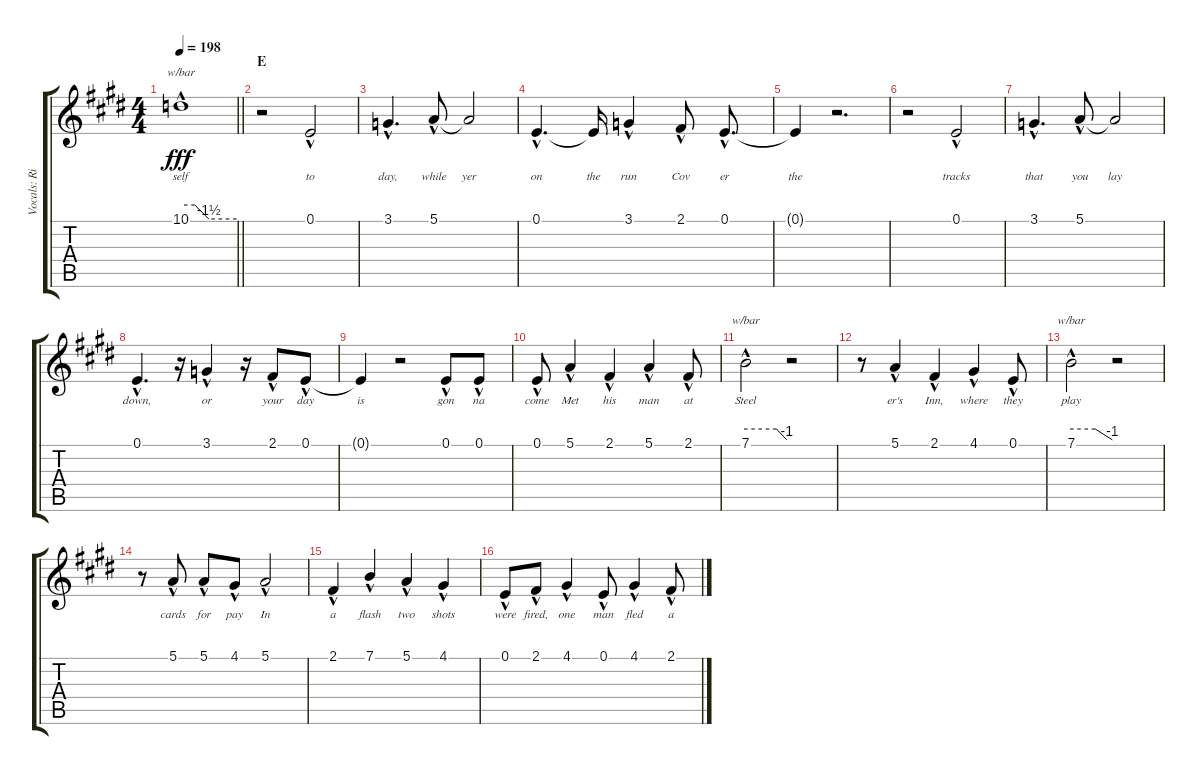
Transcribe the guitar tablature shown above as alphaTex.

\track ("Vocals: Rik" "Vocals: Ri") {instrument lead2sawtooth}
\staff {score tabs}
\tuning (E4 B3 G3 D3 A2 E2) {hide}
\ts (4 4)
\tempo 198
\clef g2
\barLineRight lightlight
\ks e
10.1{hac}.1{tbe (custom default 0 0 15 0 30 -6 60 -6) lyrics (0 "self") lyrics (1 "") lyrics (2 "") lyrics (3 "") lyrics (4 "") dy fff} |
\section ("" "E")
r.2 0.1{hac}.2{lyrics (0 "to") lyrics (1 "") lyrics (2 "") lyrics (3 "") lyrics (4 "")} |
3.1{hac}.4{d lyrics (0 "day,") lyrics (1 "") lyrics (2 "") lyrics (3 "") lyrics (4 "")} 5.1{hac}.8{lyrics (0 "while") lyrics (1 "") lyrics (2 "") lyrics (3 "") lyrics (4 "")} 5.1{t}.2{lyrics (0 "yer") lyrics (1 "") lyrics (2 "") lyrics (3 "") lyrics (4 "")} |
0.1{hac}.4{d lyrics (0 "on") lyrics (1 "") lyrics (2 "") lyrics (3 "") lyrics (4 "")} 0.1{t}.16{lyrics (0 "the") lyrics (1 "") lyrics (2 "") lyrics (3 "") lyrics (4 "")} 3.1{hac}.4{lyrics (0 "run") lyrics (1 "") lyrics (2 "") lyrics (3 "") lyrics (4 "")} 2.1{hac}.8{lyrics (0 "Cov") lyrics (1 "") lyrics (2 "") lyrics (3 "") lyrics (4 "")} 0.1{hac}.8{d lyrics (0 "er") lyrics (1 "") lyrics (2 "") lyrics (3 "") lyrics (4 "")} |
0.1{t}.4{lyrics (0 "the") lyrics (1 "") lyrics (2 "") lyrics (3 "") lyrics (4 "")} r.2{d} |
r.2 0.1{hac}.2{lyrics (0 "tracks") lyrics (1 "") lyrics (2 "") lyrics (3 "") lyrics (4 "")} |
3.1{hac}.4{d lyrics (0 "that") lyrics (1 "") lyrics (2 "") lyrics (3 "") lyrics (4 "")} 5.1{hac}.8{lyrics (0 "you") lyrics (1 "") lyrics (2 "") lyrics (3 "") lyrics (4 "")} 5.1{t}.2{lyrics (0 "lay") lyrics (1 "") lyrics (2 "") lyrics (3 "") lyrics (4 "")} |
0.1{hac}.4{d lyrics (0 "down,") lyrics (1 "") lyrics (2 "") lyrics (3 "") lyrics (4 "")} r.16 3.1{hac}.4{lyrics (0 "or") lyrics (1 "") lyrics (2 "") lyrics (3 "") lyrics (4 "")} r.16 2.1{hac}.8{lyrics (0 "your") lyrics (1 "") lyrics (2 "") lyrics (3 "") lyrics (4 "")} 0.1{hac}.8{lyrics (0 "day") lyrics (1 "") lyrics (2 "") lyrics (3 "") lyrics (4 "")} |
0.1{t}.4{lyrics (0 "is") lyrics (1 "") lyrics (2 "") lyrics (3 "") lyrics (4 "")} r.2 0.1{hac}.8{lyrics (0 "gon") lyrics (1 "") lyrics (2 "") lyrics (3 "") lyrics (4 "")} 0.1{hac}.8{lyrics (0 "na") lyrics (1 "") lyrics (2 "") lyrics (3 "") lyrics (4 "")} |
0.1{hac}.8{lyrics (0 "come") lyrics (1 "") lyrics (2 "") lyrics (3 "") lyrics (4 "")} 5.1{hac}.4{lyrics (0 "Met") lyrics (1 "") lyrics (2 "") lyrics (3 "") lyrics (4 "")} 2.1{hac}.4{lyrics (0 "his") lyrics (1 "") lyrics (2 "") lyrics (3 "") lyrics (4 "")} 5.1{hac}.4{lyrics (0 "man") lyrics (1 "") lyrics (2 "") lyrics (3 "") lyrics (4 "")} 2.1{hac}.8{lyrics (0 "at") lyrics (1 "") lyrics (2 "") lyrics (3 "") lyrics (4 "")} |
7.1{hac}.2{tbe (custom default 0 0 45 0 60 -4) lyrics (0 "Steel") lyrics (1 "") lyrics (2 "") lyrics (3 "") lyrics (4 "")} r.2 |
r.8 5.1{hac}.4{lyrics (0 "er's") lyrics (1 "") lyrics (2 "") lyrics (3 "") lyrics (4 "")} 2.1{hac}.4{lyrics (0 "Inn,") lyrics (1 "") lyrics (2 "") lyrics (3 "") lyrics (4 "")} 4.1{hac}.4{lyrics (0 "where") lyrics (1 "") lyrics (2 "") lyrics (3 "") lyrics (4 "")} 0.1{hac}.8{lyrics (0 "they") lyrics (1 "") lyrics (2 "") lyrics (3 "") lyrics (4 "")} |
7.1{hac}.2{tbe (custom default 0 0 35 0 60 -4) lyrics (0 "play") lyrics (1 "") lyrics (2 "") lyrics (3 "") lyrics (4 "")} r.2 |
r.8 5.1{hac}.8{lyrics (0 "cards") lyrics (1 "") lyrics (2 "") lyrics (3 "") lyrics (4 "")} 5.1{hac}.8{lyrics (0 "for") lyrics (1 "") lyrics (2 "") lyrics (3 "") lyrics (4 "")} 4.1{hac}.8{lyrics (0 "pay") lyrics (1 "") lyrics (2 "") lyrics (3 "") lyrics (4 "")} 5.1{hac}.2{lyrics (0 "In") lyrics (1 "") lyrics (2 "") lyrics (3 "") lyrics (4 "")} |
2.1{hac}.4{lyrics (0 "a") lyrics (1 "") lyrics (2 "") lyrics (3 "") lyrics (4 "")} 7.1{hac}.4{lyrics (0 "flash") lyrics (1 "") lyrics (2 "") lyrics (3 "") lyrics (4 "") beam merge} 5.1{hac}.4{lyrics (0 "two") lyrics (1 "") lyrics (2 "") lyrics (3 "") lyrics (4 "")} 4.1{hac}.4{lyrics (0 "shots") lyrics (1 "") lyrics (2 "") lyrics (3 "") lyrics (4 "")} |
0.1{hac}.8{lyrics (0 "were") lyrics (1 "") lyrics (2 "") lyrics (3 "") lyrics (4 "")} 2.1{hac}.8{lyrics (0 "fired,") lyrics (1 "") lyrics (2 "") lyrics (3 "") lyrics (4 "")} 4.1{hac}.4{lyrics (0 "one") lyrics (1 "") lyrics (2 "") lyrics (3 "") lyrics (4 "")} 0.1{hac}.8{lyrics (0 "man") lyrics (1 "") lyrics (2 "") lyrics (3 "") lyrics (4 "")} 4.1{hac}.4{lyrics (0 "fled") lyrics (1 "") lyrics (2 "") lyrics (3 "") lyrics (4 "")} 2.1{hac}.8{lyrics (0 "a") lyrics (1 "") lyrics (2 "") lyrics (3 "") lyrics (4 "")}
